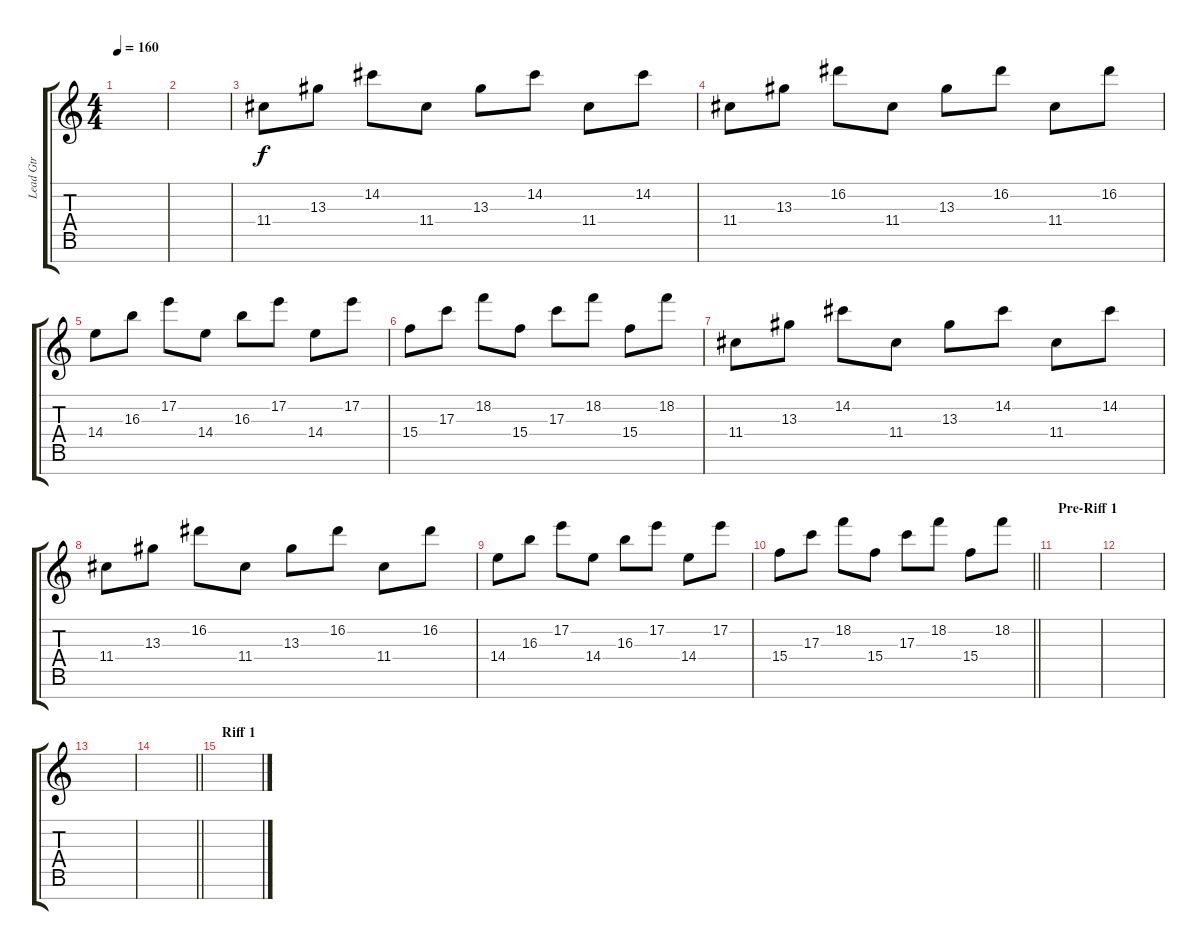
\track ("Lead Gtr" "Lead Gtr") {instrument distortionguitar}
\staff {score tabs}
\tuning (E4 B3 G3 D3 A2 E2 B1) {hide}
\ts (4 4)
\tempo 160
\clef g2
\ks c
|
|
11.4.8 13.3.8 14.2.8 11.4.8 13.3.8 14.2.8 11.4.8 14.2.8 |
11.4.8 13.3.8 16.2.8 11.4.8 13.3.8 16.2.8 11.4.8 16.2.8 |
14.4.8 16.3.8 17.2.8 14.4.8 16.3.8 17.2.8 14.4.8 17.2.8 |
15.4.8 17.3.8 18.2.8 15.4.8 17.3.8 18.2.8 15.4.8 18.2.8 |
11.4.8 13.3.8 14.2.8 11.4.8 13.3.8 14.2.8 11.4.8 14.2.8 |
11.4.8 13.3.8 16.2.8 11.4.8 13.3.8 16.2.8 11.4.8 16.2.8 |
14.4.8 16.3.8 17.2.8 14.4.8 16.3.8 17.2.8 14.4.8 17.2.8 |
\barLineRight lightlight
15.4.8 17.3.8 18.2.8 15.4.8 17.3.8 18.2.8 15.4.8 18.2.8 |
\section ("" "Pre-Riff 1")
|
|
|
\barLineRight lightlight
|
\section ("" "Riff 1")
